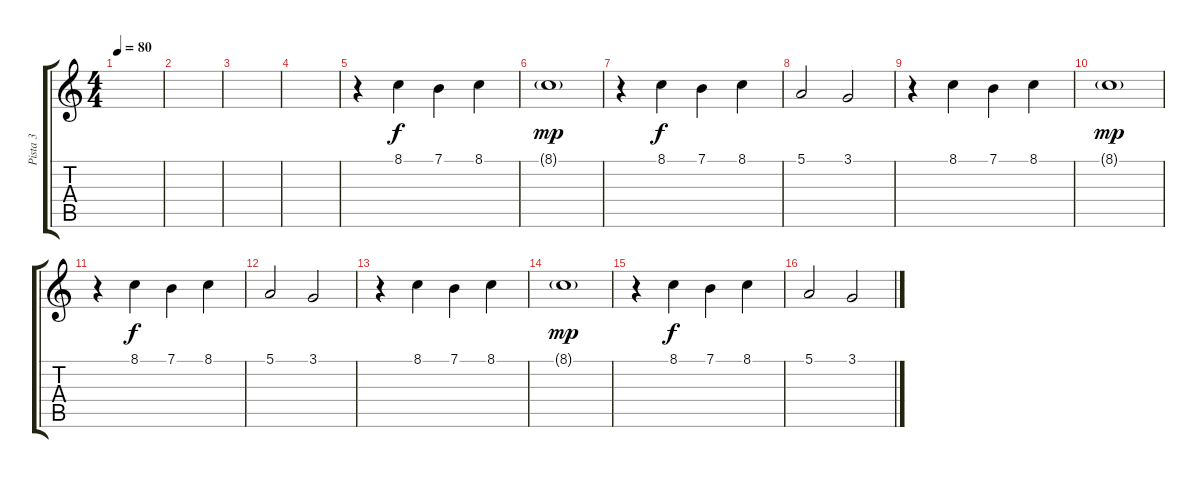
\track ("Pista 3" "Pista 3") {instrument acousticgrandpiano}
\staff {score tabs}
\tuning (E4 B3 G3 D3 A2 E2) {hide}
\ts (4 4)
\tempo 80
\clef g2
\ks c
|
|
|
|
r.4 8.1.4 7.1.4 8.1.4 |
8.1{g}.1{dy mp} |
r.4 8.1.4{dy f} 7.1.4 8.1.4 |
5.1.2 3.1.2 |
r.4 8.1.4 7.1.4 8.1.4 |
8.1{g}.1{dy mp} |
r.4 8.1.4{dy f} 7.1.4 8.1.4 |
5.1.2 3.1.2 |
r.4 8.1.4 7.1.4 8.1.4 |
8.1{g}.1{dy mp} |
r.4 8.1.4{dy f} 7.1.4 8.1.4 |
5.1.2 3.1.2
